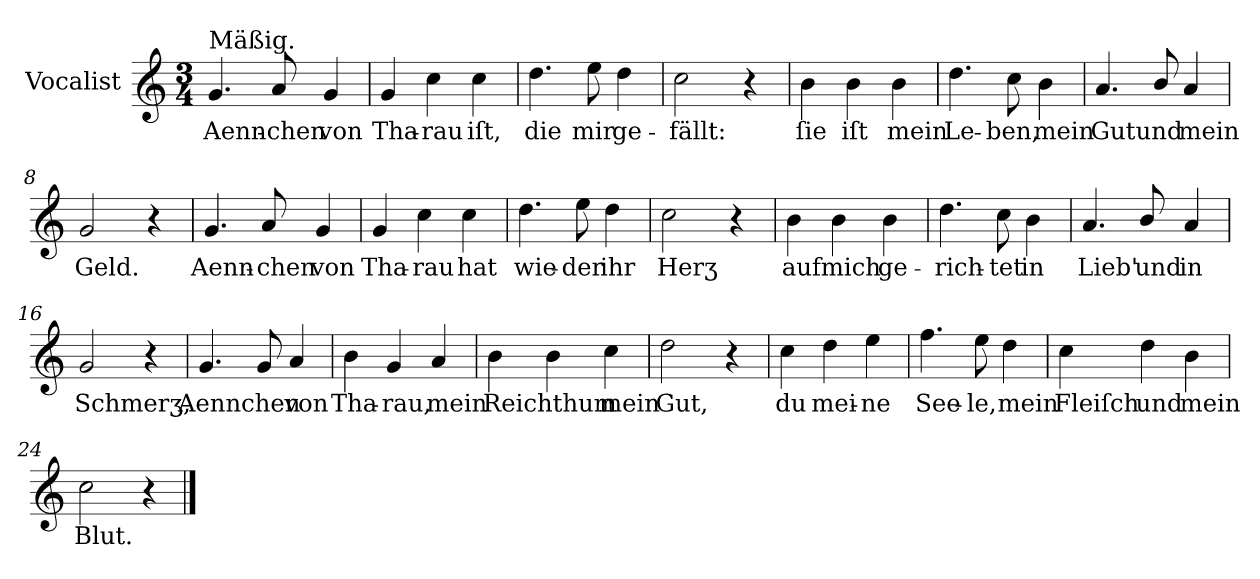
**kern	**text
*part1	*part1
*staff1	*staff1
*I"Vocalist	*
*clefG2	*
*k[]	*
*C:	*
*M3/4	*
=1	=1
!LO:TX:a:t=Mäßig.	!
4.g	Aenn-
8a	-chen
4g	von
=2	=2
4g	Tha-
4cc	-rau
4cc	iſt,
=3	=3
4.dd	die
8ee	mir
4dd	ge-
=4	=4
2cc	-fällt:
4r	.
=5	=5
4b	ſie
4b	iſt
4b	mein
=6	=6
4.dd	Le-
8cc	-ben,
4b	mein
=7	=7
4.a	Gut
8b/	und
4a	mein
=8	=8
2g	Geld.
4r	.
=9	=9
4.g	Aenn-
8a	-chen
4g	von
=10	=10
4g	Tha-
4cc	-rau
4cc	hat
=11	=11
4.dd	wie-
8ee	-der
4dd	ihr
=12	=12
2cc	Herʒ
4r	.
=13	=13
4b	auf
4b	mich
4b	ge-
=14	=14
4.dd	-rich-
8cc	-tet
4b	in
=15	=15
4.a	Lieb'
8b/	und
4a	in
=16	=16
2g	Schmerʒ,
4r	.
=17	=17
4.g	Aennchen
8g	.
4a	von
=18	=18
4b	Tha-
4g	-rau,
4a	mein
=19	=19
4b	Reichthum
4b	.
4cc	mein
=20	=20
2dd	Gut,
4r	.
=21	=21
4cc	du
4dd	mei-
4ee	-ne
=22	=22
4.ff	See-
8ee	-le,
4dd	mein
=23	=23
4cc	Fleiſch
4dd	und
4b	mein
=24	=24
2cc	Blut.
4r	.
==	==
*-	*-
